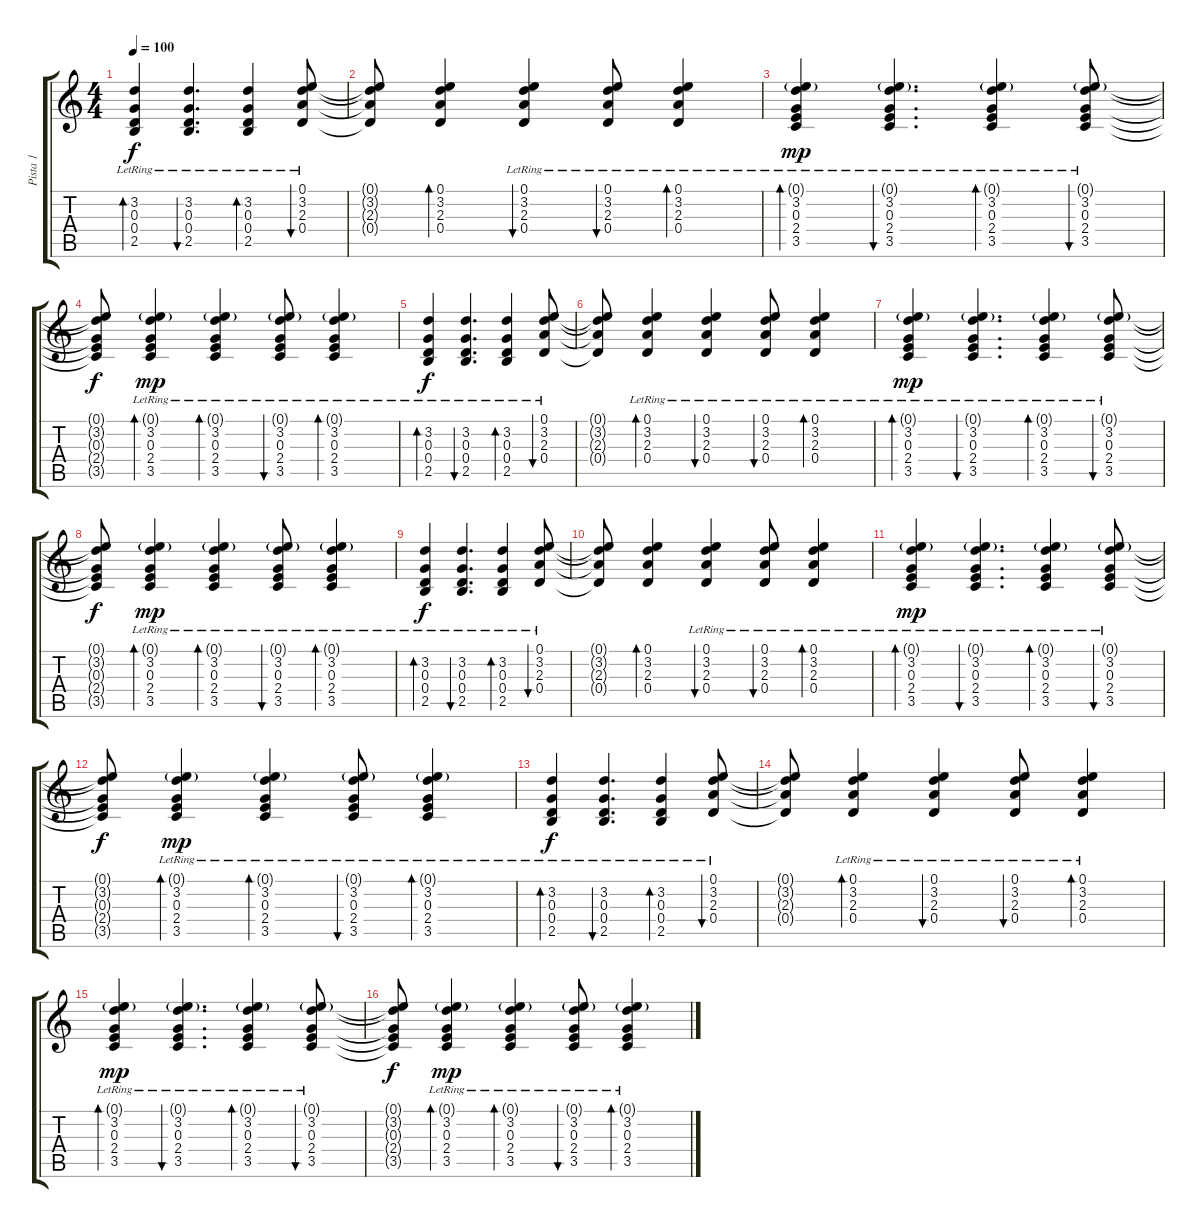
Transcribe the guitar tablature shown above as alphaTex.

\track ("Pista 1" "Pista 1") {instrument acousticguitarsteel}
\staff {score tabs}
\tuning (E4 B3 G3 D3 A2 E2) {hide}
\ts (4 4)
\tempo 100
\clef g2
\ks c
(3.2{lr} 0.3{lr} 0.4{lr} 2.5{lr}).4{bd 60 dy f} (3.2{lr} 0.3{lr} 0.4{lr} 2.5{lr}).4{d bu 60} (3.2{lr} 0.3{lr} 0.4{lr} 2.5{lr}).4{bd 60} (0.1{lr} 3.2{lr} 2.3{lr} 0.4{lr}).8{bu 60} |
(0.1{t} 3.2{t} 2.3{t} 0.4{t}).8 (0.1 3.2 2.3 0.4).4{bd 60} (0.1{lr} 3.2{lr} 2.3{lr} 0.4{lr}).4{bu 60} (0.1{lr} 3.2{lr} 2.3{lr} 0.4{lr}).8{bu 60} (0.1{lr} 3.2{lr} 2.3{lr} 0.4{lr}).4{bd 60} |
(0.1{g lr} 3.2{lr} 0.3{lr} 2.4{lr} 3.5{lr}).4{bd 60 dy mp} (0.1{g lr} 3.2{lr} 0.3{lr} 2.4{lr} 3.5{lr}).4{d bu 60} (0.1{g lr} 3.2{lr} 0.3{lr} 2.4{lr} 3.5{lr}).4{bd 60} (0.1{g lr} 3.2{lr} 0.3{lr} 2.4{lr} 3.5{lr}).8{bu 60} |
(0.1{t} 3.2{t} 0.3{t} 2.4{t} 3.5{t}).8{dy f} (0.1{g lr} 3.2{lr} 0.3{lr} 2.4{lr} 3.5{lr}).4{bd 60 dy mp} (0.1{g lr} 3.2{lr} 0.3{lr} 2.4{lr} 3.5{lr}).4{bd 60} (0.1{g lr} 3.2{lr} 0.3{lr} 2.4{lr} 3.5{lr}).8{bu 60} (0.1{g lr} 3.2{lr} 0.3{lr} 2.4{lr} 3.5{lr}).4{bd 60} |
(3.2{lr} 0.3{lr} 0.4{lr} 2.5{lr}).4{bd 60 dy f} (3.2{lr} 0.3{lr} 0.4{lr} 2.5{lr}).4{d bu 60} (3.2{lr} 0.3{lr} 0.4{lr} 2.5{lr}).4{bd 60} (0.1{lr} 3.2{lr} 2.3{lr} 0.4{lr}).8{bu 60} |
(0.1{t} 3.2{t} 2.3{t} 0.4{t}).8 (0.1{lr} 3.2{lr} 2.3{lr} 0.4{lr}).4{bd 60} (0.1{lr} 3.2{lr} 2.3{lr} 0.4{lr}).4{bu 60} (0.1{lr} 3.2{lr} 2.3{lr} 0.4{lr}).8{bu 60} (0.1{lr} 3.2{lr} 2.3{lr} 0.4{lr}).4{bd 60} |
(0.1{g lr} 3.2{lr} 0.3{lr} 2.4{lr} 3.5{lr}).4{bd 60 dy mp} (0.1{g lr} 3.2{lr} 0.3{lr} 2.4{lr} 3.5{lr}).4{d bu 60} (0.1{g lr} 3.2{lr} 0.3{lr} 2.4{lr} 3.5{lr}).4{bd 60} (0.1{g lr} 3.2{lr} 0.3{lr} 2.4{lr} 3.5{lr}).8{bu 60} |
(0.1{t} 3.2{t} 0.3{t} 2.4{t} 3.5{t}).8{dy f} (0.1{g lr} 3.2{lr} 0.3{lr} 2.4{lr} 3.5{lr}).4{bd 60 dy mp} (0.1{g lr} 3.2{lr} 0.3{lr} 2.4{lr} 3.5{lr}).4{bd 60} (0.1{g lr} 3.2{lr} 0.3{lr} 2.4{lr} 3.5{lr}).8{bu 60} (0.1{g lr} 3.2{lr} 0.3{lr} 2.4{lr} 3.5{lr}).4{bd 60} |
(3.2{lr} 0.3{lr} 0.4{lr} 2.5{lr}).4{bd 60 dy f} (3.2{lr} 0.3{lr} 0.4{lr} 2.5{lr}).4{d bu 60} (3.2{lr} 0.3{lr} 0.4{lr} 2.5{lr}).4{bd 60} (0.1{lr} 3.2{lr} 2.3{lr} 0.4{lr}).8{bu 60} |
(0.1{t} 3.2{t} 2.3{t} 0.4{t}).8 (0.1 3.2 2.3 0.4).4{bd 60} (0.1{lr} 3.2{lr} 2.3{lr} 0.4{lr}).4{bu 60} (0.1{lr} 3.2{lr} 2.3{lr} 0.4{lr}).8{bu 60} (0.1{lr} 3.2{lr} 2.3{lr} 0.4{lr}).4{bd 60} |
(0.1{g lr} 3.2{lr} 0.3{lr} 2.4{lr} 3.5{lr}).4{bd 60 dy mp} (0.1{g lr} 3.2{lr} 0.3{lr} 2.4{lr} 3.5{lr}).4{d bu 60} (0.1{g lr} 3.2{lr} 0.3{lr} 2.4{lr} 3.5{lr}).4{bd 60} (0.1{g lr} 3.2{lr} 0.3{lr} 2.4{lr} 3.5{lr}).8{bu 60} |
(0.1{t} 3.2{t} 0.3{t} 2.4{t} 3.5{t}).8{dy f} (0.1{g lr} 3.2{lr} 0.3{lr} 2.4{lr} 3.5{lr}).4{bd 60 dy mp} (0.1{g lr} 3.2{lr} 0.3{lr} 2.4{lr} 3.5{lr}).4{bd 60} (0.1{g lr} 3.2{lr} 0.3{lr} 2.4{lr} 3.5{lr}).8{bu 60} (0.1{g lr} 3.2{lr} 0.3{lr} 2.4{lr} 3.5{lr}).4{bd 60} |
(3.2{lr} 0.3{lr} 0.4{lr} 2.5{lr}).4{bd 60 dy f} (3.2{lr} 0.3{lr} 0.4{lr} 2.5{lr}).4{d bu 60} (3.2{lr} 0.3{lr} 0.4{lr} 2.5{lr}).4{bd 60} (0.1{lr} 3.2{lr} 2.3{lr} 0.4{lr}).8{bu 60} |
(0.1{t} 3.2{t} 2.3{t} 0.4{t}).8 (0.1{lr} 3.2{lr} 2.3{lr} 0.4{lr}).4{bd 60} (0.1{lr} 3.2{lr} 2.3{lr} 0.4{lr}).4{bu 60} (0.1{lr} 3.2{lr} 2.3{lr} 0.4{lr}).8{bu 60} (0.1{lr} 3.2{lr} 2.3{lr} 0.4{lr}).4{bd 60} |
(0.1{g lr} 3.2{lr} 0.3{lr} 2.4{lr} 3.5{lr}).4{bd 60 dy mp} (0.1{g lr} 3.2{lr} 0.3{lr} 2.4{lr} 3.5{lr}).4{d bu 60} (0.1{g lr} 3.2{lr} 0.3{lr} 2.4{lr} 3.5{lr}).4{bd 60} (0.1{g lr} 3.2{lr} 0.3{lr} 2.4{lr} 3.5{lr}).8{bu 60} |
(0.1{t} 3.2{t} 0.3{t} 2.4{t} 3.5{t}).8{dy f} (0.1{g lr} 3.2{lr} 0.3{lr} 2.4{lr} 3.5{lr}).4{bd 60 dy mp} (0.1{g lr} 3.2{lr} 0.3{lr} 2.4{lr} 3.5{lr}).4{bd 60} (0.1{g lr} 3.2{lr} 0.3{lr} 2.4{lr} 3.5{lr}).8{bu 60} (0.1{g lr} 3.2{lr} 0.3{lr} 2.4{lr} 3.5{lr}).4{bd 60}
